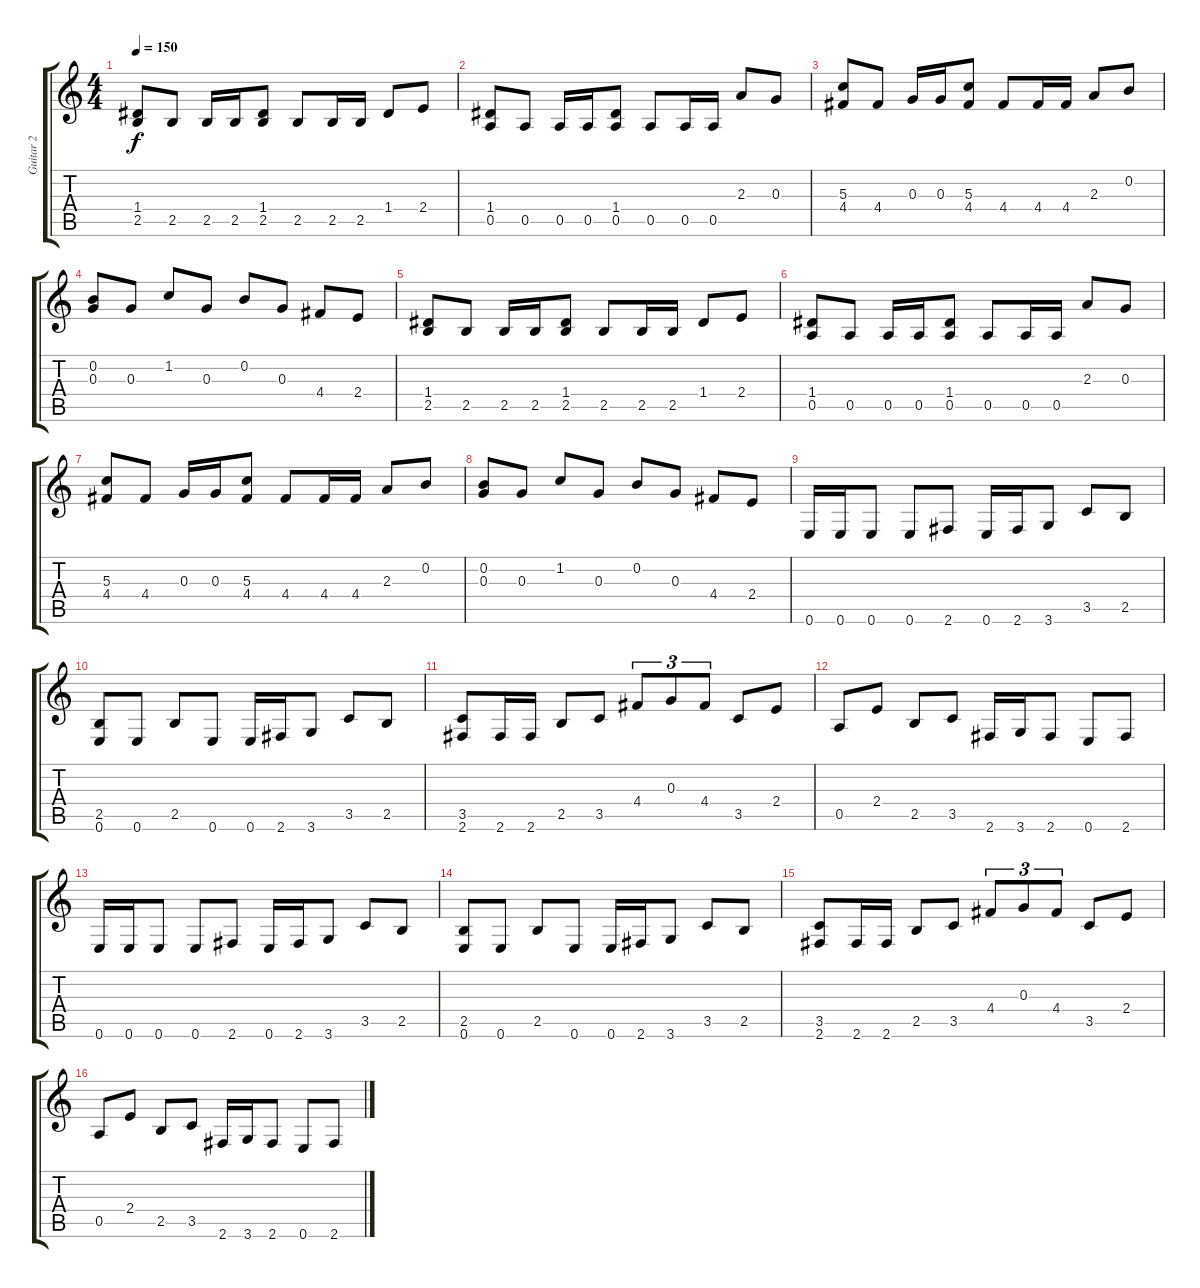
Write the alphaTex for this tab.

\track ("Guitar 2" "Guitar 2") {instrument distortionguitar}
\staff {score tabs}
\tuning (E4 B3 G3 D3 A2 E2) {hide}
\ts (4 4)
\tempo 150
\clef g2
\ks c
(1.4 2.5).8{dy f} 2.5.8 2.5.16 2.5.16 (1.4 2.5).8 2.5.8 2.5.16 2.5.16 1.4.8 2.4.8 |
(1.4 0.5).8 0.5.8 0.5.16 0.5.16 (1.4 0.5).8 0.5.8 0.5.16 0.5.16 2.3.8 0.3.8 |
(5.3 4.4).8 4.4.8 0.3.16 0.3.16 (5.3 4.4).8 4.4.8 4.4.16 4.4.16 2.3.8 0.2.8 |
(0.2 0.3).8 0.3.8 1.2.8 0.3.8 0.2.8 0.3.8 4.4.8 2.4.8 |
(1.4 2.5).8 2.5.8 2.5.16 2.5.16 (1.4 2.5).8 2.5.8 2.5.16 2.5.16 1.4.8 2.4.8 |
(1.4 0.5).8 0.5.8 0.5.16 0.5.16 (1.4 0.5).8 0.5.8 0.5.16 0.5.16 2.3.8 0.3.8 |
(5.3 4.4).8 4.4.8 0.3.16 0.3.16 (5.3 4.4).8 4.4.8 4.4.16 4.4.16 2.3.8 0.2.8 |
(0.2 0.3).8 0.3.8 1.2.8 0.3.8 0.2.8 0.3.8 4.4.8 2.4.8 |
0.6.16 0.6.16 0.6.8 0.6.8 2.6.8 0.6.16 2.6.16 3.6.8 3.5.8 2.5.8 |
(2.5 0.6).8 0.6.8 2.5.8 0.6.8 0.6.16 2.6.16 3.6.8 3.5.8 2.5.8 |
(3.5 2.6).8 2.6.16 2.6.16 2.5.8 3.5.8 4.4.8{tu (3 2)} 0.3.8{tu (3 2)} 4.4.8{tu (3 2)} 3.5.8 2.4.8 |
0.5.8 2.4.8 2.5.8 3.5.8 2.6.16 3.6.16 2.6.8 0.6.8 2.6.8 |
0.6.16 0.6.16 0.6.8 0.6.8 2.6.8 0.6.16 2.6.16 3.6.8 3.5.8 2.5.8 |
(2.5 0.6).8 0.6.8 2.5.8 0.6.8 0.6.16 2.6.16 3.6.8 3.5.8 2.5.8 |
(3.5 2.6).8 2.6.16 2.6.16 2.5.8 3.5.8 4.4.8{tu (3 2)} 0.3.8{tu (3 2)} 4.4.8{tu (3 2)} 3.5.8 2.4.8 |
0.5.8 2.4.8 2.5.8 3.5.8 2.6.16 3.6.16 2.6.8 0.6.8 2.6.8
